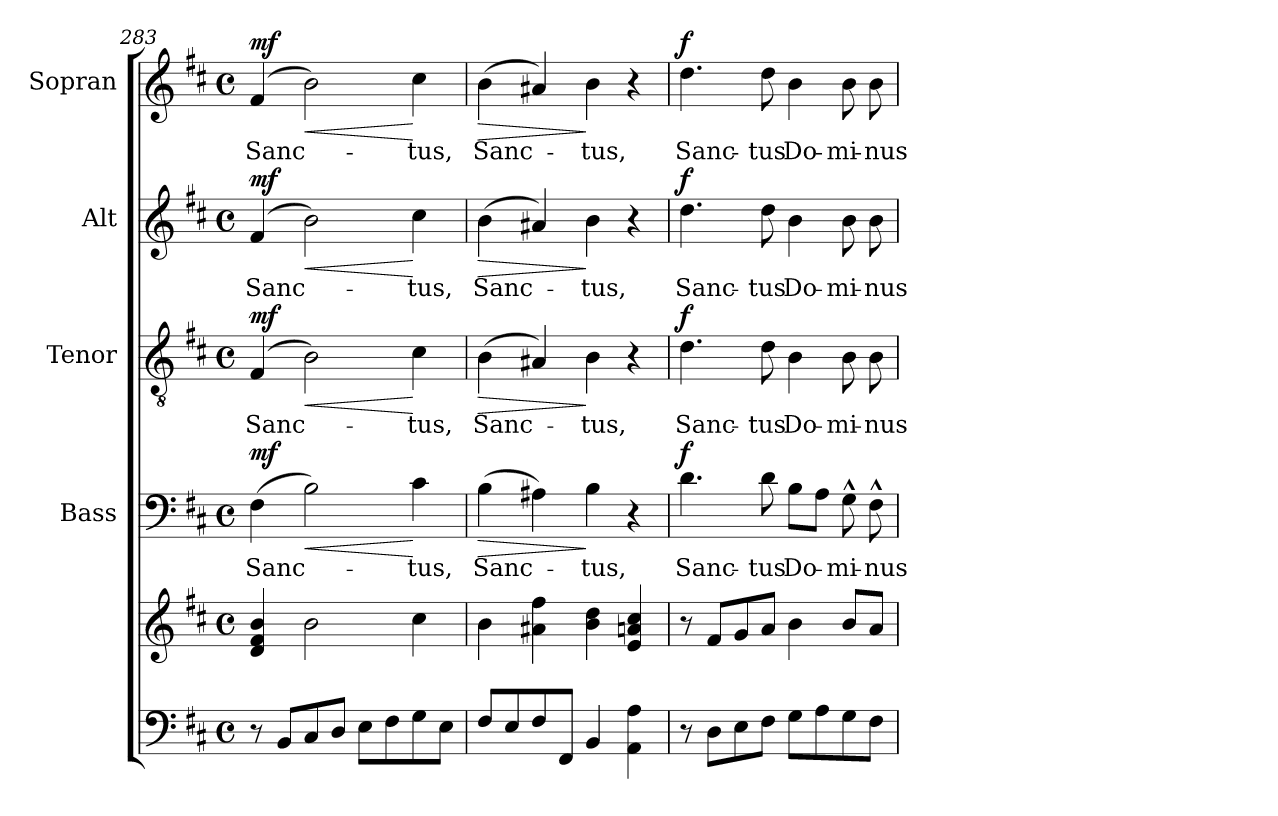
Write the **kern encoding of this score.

**kern	**kern	**kern	**text	**dynam	**kern	**text	**dynam	**kern	**text	**dynam	**kern	**text	**dynam
*part5	*part5	*part4	*part4	*part4	*part3	*part3	*part3	*part2	*part2	*part2	*part1	*part1	*part1
*staff6	*staff5	*staff4	*staff4	*staff4	*staff3	*staff3	*staff3	*staff2	*staff2	*staff2	*staff1	*staff1	*staff1
*	*	*I"Bass	*	*	*I"Tenor	*	*	*I"Alt	*	*	*I"Sopran	*	*
*	*	*I'B.	*	*	*I'T.	*	*	*I'A.	*	*	*I'S.	*	*
*clefF4	*clefG2	*clefF4	*	*	*clefGv2	*	*	*clefG2	*	*	*clefG2	*	*
*k[f#c#]	*k[f#c#]	*k[f#c#]	*	*	*k[f#c#]	*	*	*k[f#c#]	*	*	*k[f#c#]	*	*
*D:	*D:	*D:	*	*	*D:	*	*	*D:	*	*	*D:	*	*
*M4/4	*M4/4	*M4/4	*	*	*M4/4	*	*	*M4/4	*	*	*M4/4	*	*
*met(c)	*met(c)	*met(c)	*	*	*met(c)	*	*	*met(c)	*	*	*met(c)	*	*
=283	=283	=283	=283	=283	=283	=283	=283	=283	=283	=283	=283	=283	=283
!	!	!	!LO:LY:b	!LO:DY:a	!	!LO:LY:b	!LO:DY:a	!	!LO:LY:b	!LO:DY:a	!	!LO:LY:b	!LO:DY:a
8r	4d/ 4f#/ 4b/	(>4F#\	Sanc-	mf	(4F#/	Sanc-	mf	(4f#/	Sanc-	mf	(4f#/	Sanc-	mf
8BB/L	.	.	.	.	.	.	.	.	.	.	.	.	.
!	!	!	!	!LO:HP:b	!	!	!LO:HP:b	!	!	!LO:HP:b	!	!	!LO:HP:b
8C#/	2b\	2B\)	.	<	2B\)	.	<	2b\)	.	<	2b\)	.	<
8D/J	.	.	.	.	.	.	.	.	.	.	.	.	.
8E\L	.	.	.	.	.	.	.	.	.	.	.	.	.
8F#\	.	.	.	.	.	.	.	.	.	.	.	.	.
!	!	!	!LO:LY:b	!	!	!LO:LY:b	!	!	!LO:LY:b	!	!	!LO:LY:b	!
8G\	4cc#\	4c#\	-tus,	[	4c#\	-tus,	[	4cc#\	-tus,	[	4cc#\	-tus,	[
8E\J	.	.	.	.	.	.	.	.	.	.	.	.	.
=284	=284	=284	=284	=284	=284	=284	=284	=284	=284	=284	=284	=284	=284
!	!	!	!LO:LY:b	!LO:HP:b	!	!LO:LY:b	!LO:HP:b	!	!LO:LY:b	!LO:HP:b	!	!LO:LY:b	!LO:HP:b
8F#/L	4b\	(>4B\	Sanc-	>	(>4B\	Sanc-	>	(>4b\	Sanc-	>	(>4b\	Sanc-	>
8E/	.	.	.	.	.	.	.	.	.	.	.	.	.
8F#/	4a#X\ 4ff#\	4A#X\)	.	.	4A#X/)	.	.	4a#X/)	.	.	4a#X/)	.	.
8FF#/J	.	.	.	.	.	.	.	.	.	.	.	.	.
!	!	!	!LO:LY:b	!	!	!LO:LY:b	!	!	!LO:LY:b	!	!	!LO:LY:b	!
4BB/	4b\ 4dd\	4B\	-tus,	]	4B\	-tus,	]	4b\	-tus,	]	4b\	-tus,	]
4AA\ 4A\	4e/ 4an/ 4cc#/	4r	.	.	4r	.	.	4r	.	.	4r	.	.
=285	=285	=285	=285	=285	=285	=285	=285	=285	=285	=285	=285	=285	=285
!	!	!	!LO:LY:b	!LO:DY:a	!	!LO:LY:b	!LO:DY:a	!	!LO:LY:b	!LO:DY:a	!	!LO:LY:b	!LO:DY:a
8r	8r	4.d\	Sanc-	f	4.d\	Sanc-	f	4.dd\	Sanc-	f	4.dd\	Sanc-	f
8D\L	8f#/L	.	.	.	.	.	.	.	.	.	.	.	.
8E\	8g/	.	.	.	.	.	.	.	.	.	.	.	.
!	!	!	!LO:LY:b	!	!	!LO:LY:b	!	!	!LO:LY:b	!	!	!LO:LY:b	!
8F#\J	8a/J	8d\	-tus	.	8d\	-tus	.	8dd\	-tus	.	8dd\	-tus	.
!	!	!	!LO:LY:b	!	!	!LO:LY:b	!	!	!LO:LY:b	!	!	!LO:LY:b	!
8G\L	4b\	8B\L	Do-	.	4B\	Do-	.	4b\	Do-	.	4b\	Do-	.
8A\	.	8A\J	.	.	.	.	.	.	.	.	.	.	.
!	!	!	!LO:LY:b	!	!	!LO:LY:b	!	!	!LO:LY:b	!	!	!LO:LY:b	!
8G\	8b/L	8G^^>\	-mi-	.	8B\	-mi-	.	8b\	-mi-	.	8b\	-mi-	.
!	!	!	!LO:LY:b	!	!	!LO:LY:b	!	!	!LO:LY:b	!	!	!LO:LY:b	!
8F#\J	8a/J	8F#^^>\	-nus	.	8B\	-nus	.	8b\	-nus	.	8b\	-nus	.
=	=	=	=	=	=	=	=	=	=	=	=	=	=
*-	*-	*-	*-	*-	*-	*-	*-	*-	*-	*-	*-	*-	*-
